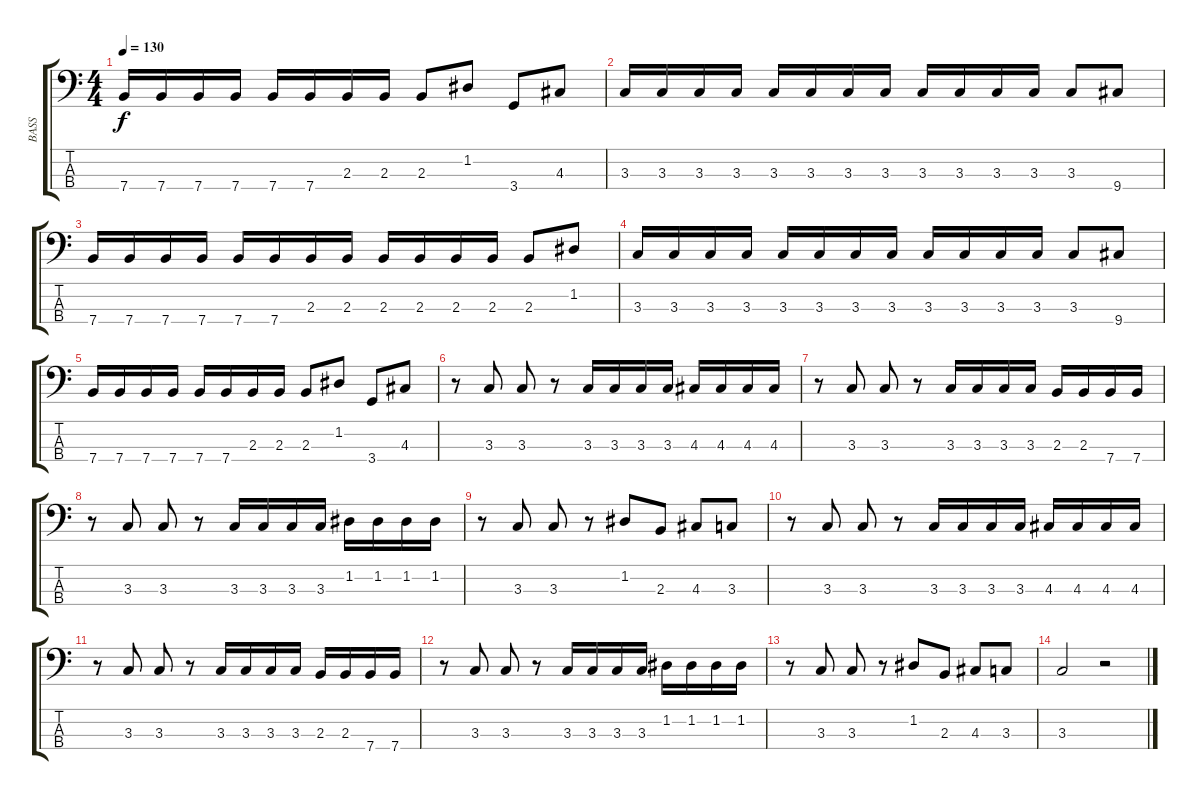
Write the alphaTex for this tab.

\track ("BASS" "BASS") {instrument electricbassfinger}
\staff {score tabs}
\tuning (G2 D2 A1 E1) {hide}
\ts (4 4)
\tempo 130
\clef f4
\ks c
7.4.16{dy f} 7.4.16 7.4.16 7.4.16 7.4.16 7.4.16 2.3.16 2.3.16 2.3.8 1.2.8 3.4.8 4.3.8 |
3.3.16 3.3.16 3.3.16 3.3.16 3.3.16 3.3.16 3.3.16 3.3.16 3.3.16 3.3.16 3.3.16 3.3.16 3.3.8 9.4.8 |
7.4.16 7.4.16 7.4.16 7.4.16 7.4.16 7.4.16 2.3.16 2.3.16 2.3.16 2.3.16 2.3.16 2.3.16 2.3.8 1.2.8 |
3.3.16 3.3.16 3.3.16 3.3.16 3.3.16 3.3.16 3.3.16 3.3.16 3.3.16 3.3.16 3.3.16 3.3.16 3.3.8 9.4.8 |
7.4.16 7.4.16 7.4.16 7.4.16 7.4.16 7.4.16 2.3.16 2.3.16 2.3.8 1.2.8 3.4.8 4.3.8 |
r.8 3.3.8 3.3.8 r.8 3.3.16 3.3.16 3.3.16 3.3.16 4.3.16 4.3.16 4.3.16 4.3.16 |
r.8 3.3.8 3.3.8 r.8 3.3.16 3.3.16 3.3.16 3.3.16 2.3.16 2.3.16 7.4.16 7.4.16 |
r.8 3.3.8 3.3.8 r.8 3.3.16 3.3.16 3.3.16 3.3.16 1.2.16 1.2.16 1.2.16 1.2.16 |
r.8 3.3.8 3.3.8 r.8 1.2.8 2.3.8 4.3.8 3.3.8 |
r.8 3.3.8 3.3.8 r.8 3.3.16 3.3.16 3.3.16 3.3.16 4.3.16 4.3.16 4.3.16 4.3.16 |
r.8 3.3.8 3.3.8 r.8 3.3.16 3.3.16 3.3.16 3.3.16 2.3.16 2.3.16 7.4.16 7.4.16 |
r.8 3.3.8 3.3.8 r.8 3.3.16 3.3.16 3.3.16 3.3.16 1.2.16 1.2.16 1.2.16 1.2.16 |
r.8 3.3.8 3.3.8 r.8 1.2.8 2.3.8 4.3.8 3.3.8 |
3.3.2 r.2
